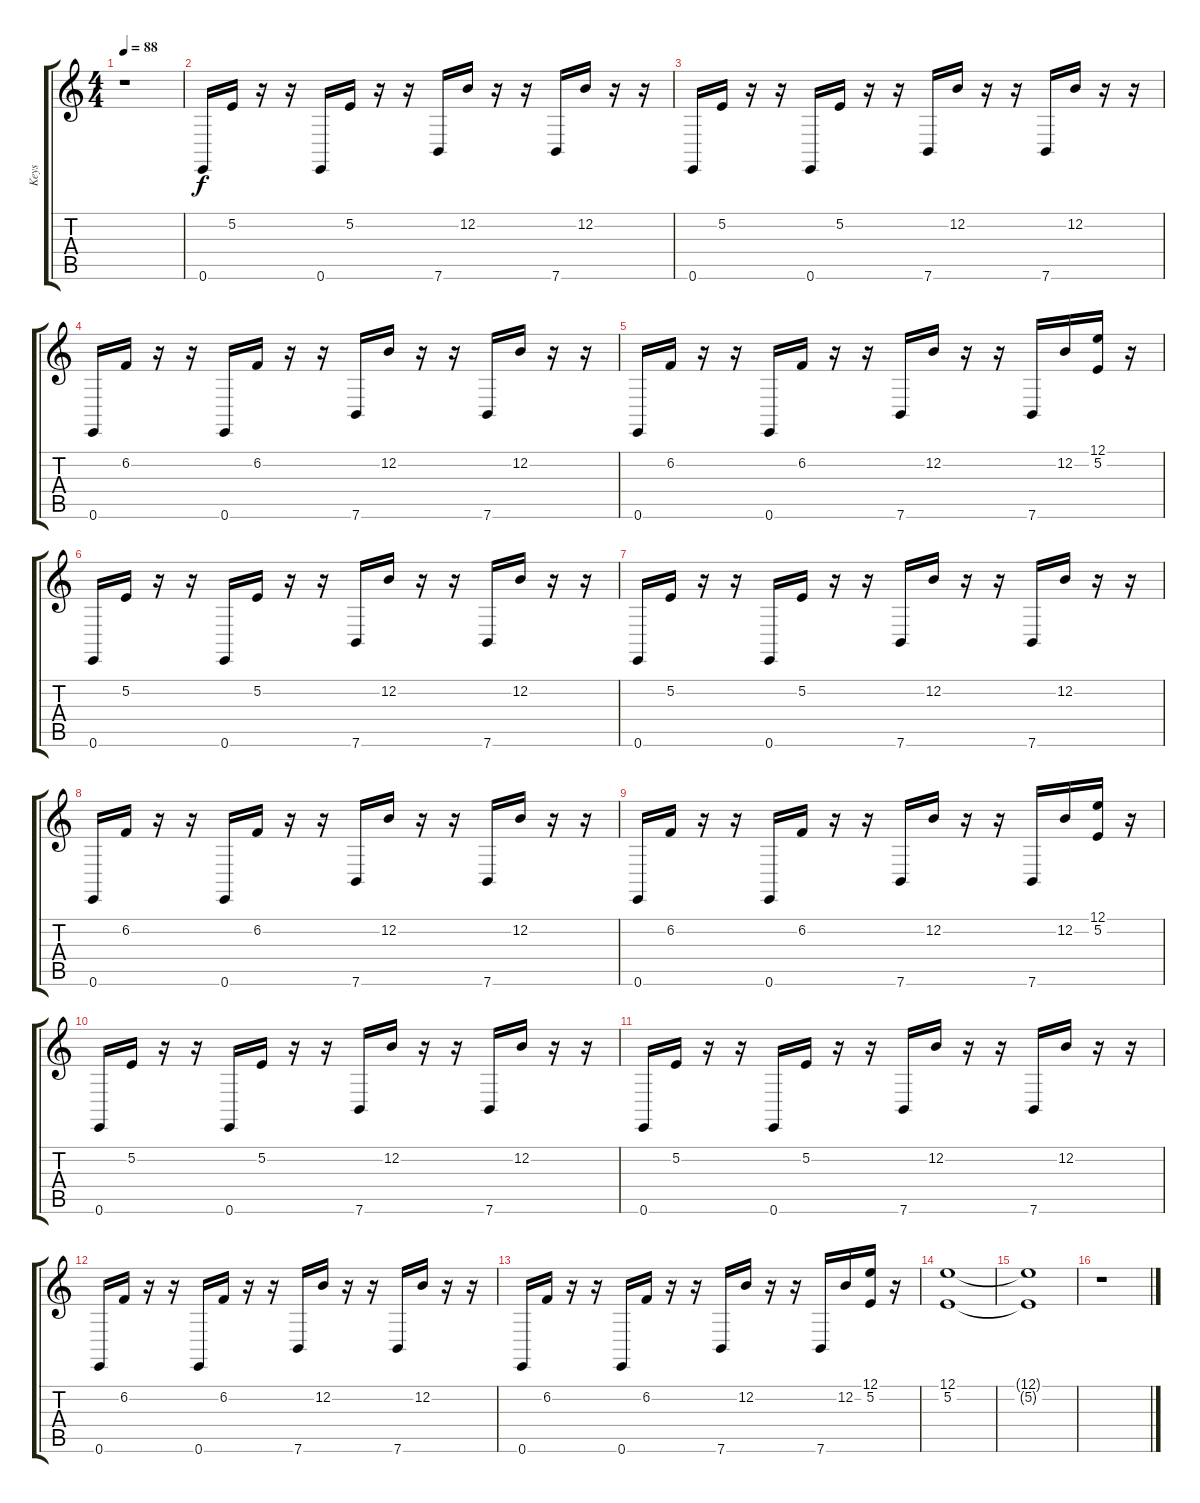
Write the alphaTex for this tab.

\track ("Keys" "Keys") {instrument acousticgrandpiano}
\staff {score tabs}
\tuning (E4 B3 G3 D3 A2 E2) {hide}
\ts (4 4)
\tempo 88
\clef g2
\ks c
r.1{dy f} |
0.6.16 5.2.16 r.16 r.16 0.6.16 5.2.16 r.16 r.16 7.6.16 12.2.16 r.16 r.16 7.6.16 12.2.16 r.16 r.16 |
0.6.16 5.2.16 r.16 r.16 0.6.16 5.2.16 r.16 r.16 7.6.16 12.2.16 r.16 r.16 7.6.16 12.2.16 r.16 r.16 |
0.6.16 6.2.16 r.16 r.16 0.6.16 6.2.16 r.16 r.16 7.6.16 12.2.16 r.16 r.16 7.6.16 12.2.16 r.16 r.16 |
0.6.16 6.2.16 r.16 r.16 0.6.16 6.2.16 r.16 r.16 7.6.16 12.2.16 r.16 r.16 7.6.16 12.2.16 (12.1 5.2).16 r.16 |
0.6.16 5.2.16 r.16 r.16 0.6.16 5.2.16 r.16 r.16 7.6.16 12.2.16 r.16 r.16 7.6.16 12.2.16 r.16 r.16 |
0.6.16 5.2.16 r.16 r.16 0.6.16 5.2.16 r.16 r.16 7.6.16 12.2.16 r.16 r.16 7.6.16 12.2.16 r.16 r.16 |
0.6.16 6.2.16 r.16 r.16 0.6.16 6.2.16 r.16 r.16 7.6.16 12.2.16 r.16 r.16 7.6.16 12.2.16 r.16 r.16 |
0.6.16 6.2.16 r.16 r.16 0.6.16 6.2.16 r.16 r.16 7.6.16 12.2.16 r.16 r.16 7.6.16 12.2.16 (12.1 5.2).16 r.16 |
0.6.16 5.2.16 r.16 r.16 0.6.16 5.2.16 r.16 r.16 7.6.16 12.2.16 r.16 r.16 7.6.16 12.2.16 r.16 r.16 |
0.6.16 5.2.16 r.16 r.16 0.6.16 5.2.16 r.16 r.16 7.6.16 12.2.16 r.16 r.16 7.6.16 12.2.16 r.16 r.16 |
0.6.16 6.2.16 r.16 r.16 0.6.16 6.2.16 r.16 r.16 7.6.16 12.2.16 r.16 r.16 7.6.16 12.2.16 r.16 r.16 |
0.6.16 6.2.16 r.16 r.16 0.6.16 6.2.16 r.16 r.16 7.6.16 12.2.16 r.16 r.16 7.6.16 12.2.16 (12.1 5.2).16 r.16 |
(12.1 5.2).1 |
(12.1{t} 5.2{t}).1 |
r.1
